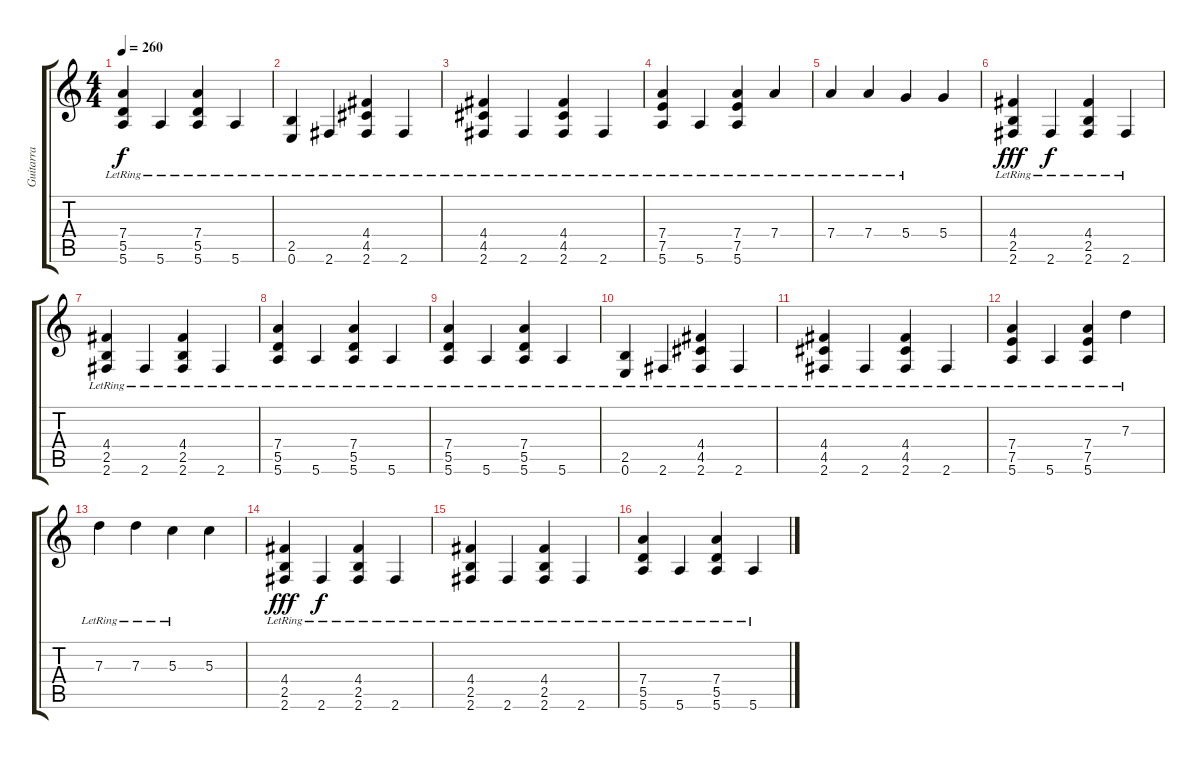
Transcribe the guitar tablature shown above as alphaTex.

\track ("Guitarra" "Guitarra") {instrument distortionguitar}
\staff {score tabs}
\tuning (E4 B3 G3 D3 A2 E2) {hide}
\ts (4 4)
\tempo 260
\clef g2
\ks c
(7.4{lr} 5.5{lr} 5.6{lr}).4{dy f} 5.6{lr}.4 (7.4{lr} 5.5{lr} 5.6{lr}).4 5.6{lr}.4 |
(2.5 0.6{lr}).4 2.6{lr}.4 (4.4{lr} 4.5{lr} 2.6{lr}).4 2.6{lr}.4 |
(4.4{lr} 4.5{lr} 2.6{lr}).4 2.6{lr}.4 (4.4{lr} 4.5{lr} 2.6{lr}).4 2.6{lr}.4 |
(7.4{lr} 7.5{lr} 5.6{lr}).4 5.6{lr}.4 (7.4{lr} 7.5{lr} 5.6{lr}).4 7.4{lr}.4 |
7.4{lr}.4 7.4{lr}.4 5.4{lr}.4 5.4.4 |
(4.4{lr} 2.5{lr} 2.6{lr}).4{dy fff} 2.6{lr}.4{dy f} (4.4{lr} 2.5{lr} 2.6{lr}).4 2.6{lr}.4 |
(4.4{lr} 2.5{lr} 2.6{lr}).4 2.6{lr}.4 (4.4{lr} 2.5{lr} 2.6{lr}).4 2.6{lr}.4 |
(7.4{lr} 5.5{lr} 5.6{lr}).4 5.6{lr}.4 (7.4{lr} 5.5{lr} 5.6{lr}).4 5.6{lr}.4 |
(7.4{lr} 5.5{lr} 5.6{lr}).4 5.6{lr}.4 (7.4{lr} 5.5{lr} 5.6{lr}).4 5.6{lr}.4 |
(2.5 0.6{lr}).4 2.6{lr}.4 (4.4{lr} 4.5{lr} 2.6{lr}).4 2.6{lr}.4 |
(4.4{lr} 4.5{lr} 2.6{lr}).4 2.6{lr}.4 (4.4{lr} 4.5{lr} 2.6{lr}).4 2.6{lr}.4 |
(7.4{lr} 7.5{lr} 5.6{lr}).4 5.6{lr}.4 (7.4{lr} 7.5{lr} 5.6{lr}).4 7.3{lr}.4 |
7.3{lr}.4 7.3{lr}.4 5.3{lr}.4 5.3.4 |
(4.4{lr} 2.5{lr} 2.6{lr}).4{dy fff} 2.6{lr}.4{dy f} (4.4{lr} 2.5{lr} 2.6{lr}).4 2.6{lr}.4 |
(4.4{lr} 2.5{lr} 2.6{lr}).4 2.6{lr}.4 (4.4{lr} 2.5{lr} 2.6{lr}).4 2.6{lr}.4 |
(7.4{lr} 5.5{lr} 5.6{lr}).4 5.6{lr}.4 (7.4{lr} 5.5{lr} 5.6{lr}).4 5.6{lr}.4
